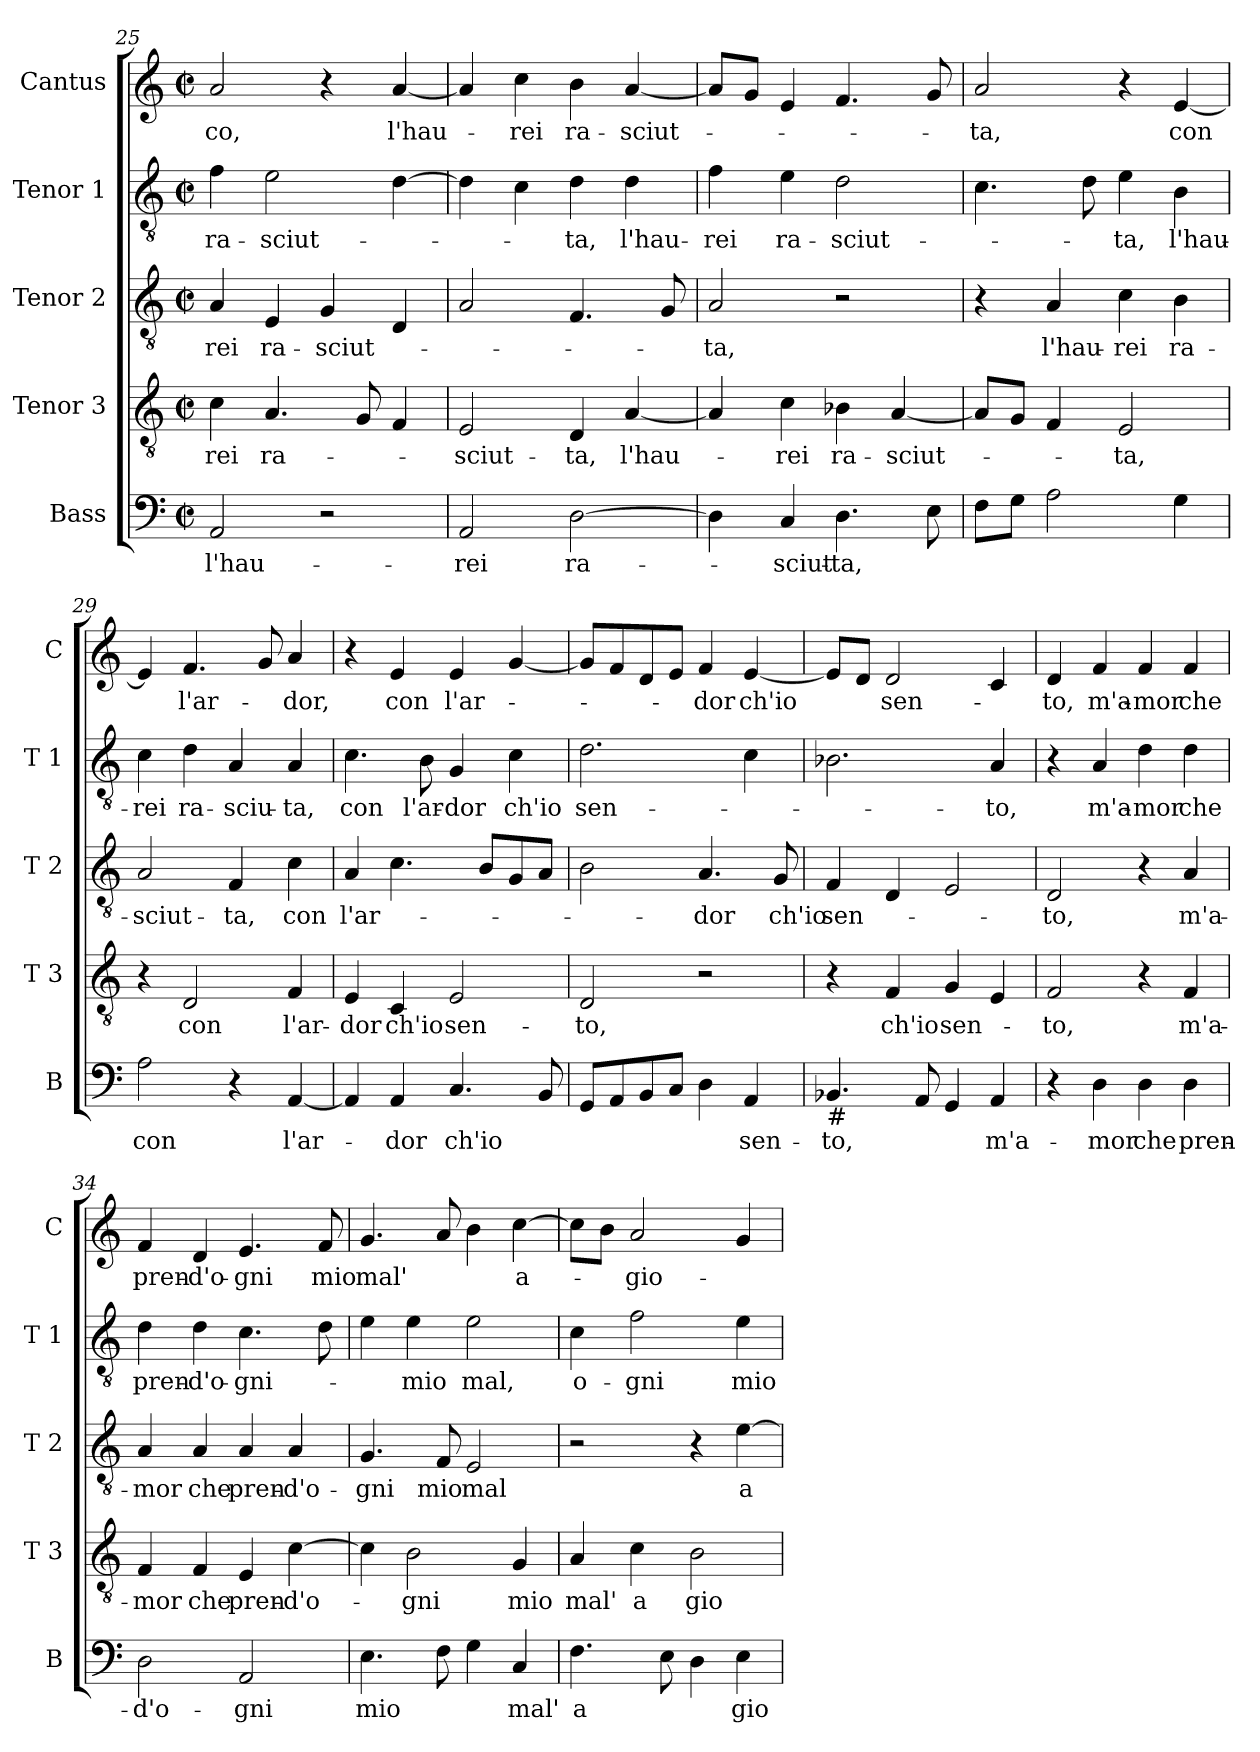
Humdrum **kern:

**kern	**text	**kern	**text	**kern	**text	**kern	**text	**kern	**text
*part5	*part5	*part4	*part4	*part3	*part3	*part2	*part2	*part1	*part1
*staff5	*staff5	*staff4	*staff4	*staff3	*staff3	*staff2	*staff2	*staff1	*staff1
*I"Bass	*	*I"Tenor 3	*	*I"Tenor 2	*	*I"Tenor 1	*	*I"Cantus	*
*I'B	*	*I'T 3	*	*I'T 2	*	*I'T 1	*	*I'C	*
*clefF4	*	*clefGv2	*	*clefGv2	*	*clefGv2	*	*clefG2	*
*k[]	*	*k[]	*	*k[]	*	*k[]	*	*k[]	*
*C:	*	*C:	*	*C:	*	*C:	*	*C:	*
*M2/2	*	*M2/2	*	*M2/2	*	*M2/2	*	*M2/2	*
*met(c|)	*	*met(c|)	*	*met(c|)	*	*met(c|)	*	*met(c|)	*
=25	=25	=25	=25	=25	=25	=25	=25	=25	=25
2AA/	l'hau-	4c\	-rei	4A/	-rei	4f\	ra-	2a/	-co,
.	.	4.A/	ra-	4E/	ra-	2e\	-sciut-	.	.
2r	.	.	.	4G/	-sciut-	.	.	4r	.
.	.	8G/	.	.	.	.	.	.	.
.	.	4F/	.	4D/	.	[4d\	.	[4a/	l'hau-
!!LO:PB:g=z
=26	=26	=26	=26	=26	=26	=26	=26	=26	=26
2AA/	-rei	2E/	-sciut-	2A/	.	4d\]	.	4a/]	.
.	.	.	.	.	.	4c\	.	4cc\	-rei
[2D\	ra-	4D/	-ta,	4.F/	.	4d\	-ta,	4b\	ra-
.	.	[4A/	l'hau-	.	.	4d\	l'hau-	[4a/	-sciut-
.	.	.	.	8G/	.	.	.	.	.
=27	=27	=27	=27	=27	=27	=27	=27	=27	=27
4D\]	.	4A/]	.	2A/	-ta,	4f\	-rei	8a/L]	.
.	.	.	.	.	.	.	.	8g/J	.
4C/	-sciut-	4c\	-rei	.	.	4e\	ra-	4e/	.
4.D\	-ta,	4B-X\	ra-	2r	.	2d\	-sciut-	4.f/	.
.	.	[4A/	-sciut-	.	.	.	.	.	.
8E\	.	.	.	.	.	.	.	8g/	.
=28	=28	=28	=28	=28	=28	=28	=28	=28	=28
8F\L	.	8A/L]	.	4r	.	4.c\	.	2a/	-ta,
8G\J	.	8G/J	.	.	.	.	.	.	.
2A\	.	4F/	.	4A/	l'hau-	.	.	.	.
.	.	.	.	.	.	8d\	.	.	.
.	.	2E/	-ta,	4c\	-rei	4e\	-ta,	4r	.
4G\	.	.	.	4B\	ra-	4B\	l'hau-	[4e/	con
=29	=29	=29	=29	=29	=29	=29	=29	=29	=29
2A\	con	4r	.	2A/	-sciut-	4c\	-rei	4e/]	.
.	.	2D/	con	.	.	4d\	ra-	4.f/	l'ar-
4r	.	.	.	4F/	-ta,	4A/	-sciu-	.	.
.	.	.	.	.	.	.	.	8g/	.
[4AA/	l'ar-	4F/	l'ar-	4c\	con	4A/	-ta,	4a/	-dor,
=30	=30	=30	=30	=30	=30	=30	=30	=30	=30
4AA/]	.	4E/	-dor	4A/	l'ar-	4.c\	con	4r	.
4AA/	-dor	4C/	ch'io	4.c\	.	.	.	4e/	con
.	.	.	.	.	.	8B\	l'ar-	.	.
4.C/	ch'io	2E/	sen-	.	.	4G/	-dor	4e/	l'ar-
.	.	.	.	8B/L	.	.	.	.	.
.	.	.	.	8G/	.	4c\	ch'io	[4g/	.
8BB/	.	.	.	8A/J	.	.	.	.	.
!!LO:LB:g=z
=31	=31	=31	=31	=31	=31	=31	=31	=31	=31
8GG/L	.	2D/	-to,	2B\	.	2.d\	sen-	8g/L]	.
8AA/	.	.	.	.	.	.	.	8f/	.
8BB/	.	.	.	.	.	.	.	8d/	.
8C/J	.	.	.	.	.	.	.	8e/J	.
4D\	.	2r	.	4.A/	-dor	.	.	4f/	-dor
4AA/	sen-	.	.	.	.	4c\	.	[4e/	ch'io
.	.	.	.	8G/	ch'io	.	.	.	.
=32	=32	=32	=32	=32	=32	=32	=32	=32	=32
!LO:TX:b:t=#	!	!	!	!	!	!	!	!	!
4.BB-X/	-to,	4r	.	4F/	sen-	2.B-X\	.	8e/L]	.
.	.	.	.	.	.	.	.	8d/J	.
.	.	4F/	ch'io	4D/	.	.	.	2d/	sen-
8AA/	.	.	.	.	.	.	.	.	.
4GG/	.	4G/	sen-	2E/	.	.	.	.	.
4AA/	m'a-	4E/	.	.	.	4A/	-to,	4c/	.
=33	=33	=33	=33	=33	=33	=33	=33	=33	=33
4r	.	2F/	-to,	2D/	-to,	4r	.	4d/	-to,
4D\	-mor	.	.	.	.	4A/	m'a-	4f/	m'a-
4D\	che	4r	.	4r	.	4d\	-mor	4f/	-mor
4D\	pren-	4F/	m'a-	4A/	m'a-	4d\	che	4f/	che
=34	=34	=34	=34	=34	=34	=34	=34	=34	=34
2D\	-d'o-	4F/	-mor	4A/	-mor	4d\	pren-	4f/	pren-
.	.	4F/	che	4A/	che	4d\	-d'o-	4d/	-d'o-
2AA/	-gni	4E/	pren-	4A/	pren-	4.c\	-gni-	4.e/	-gni
.	.	[4c\	-d'o-	4A/	-d'o-	.	.	.	.
.	.	.	.	.	.	8d\	.	8f/	mio
=35	=35	=35	=35	=35	=35	=35	=35	=35	=35
4.E\	mio	4c\]	.	4.G/	-gni	4e\	.	4.g/	mal'
.	.	2B\	-gni	.	.	4e\	-mio	.	.
8F\	.	.	.	8F/	mio	.	.	8a/	.
4G\	.	.	.	2E/	mal	2e\	mal,	4b\	.
4C/	mal'	4G/	mio	.	.	.	.	[4cc\	a-
!!LO:LB:g=z
=36	=36	=36	=36	=36	=36	=36	=36	=36	=36
4.F\	a	4A/	mal'	2r	.	4c\	o-	8cc\L]	.
.	.	.	.	.	.	.	.	8b\J	.
.	.	4c\	a	.	.	2f\	-gni	2a/	-gio-
8E\	.	.	.	.	.	.	.	.	.
4D\	.	2B\	gio-	4r	.	.	.	.	.
4E\	gio-	.	.	[4e\	a-	4e\	mio	4g/	.
=	=	=	=	=	=	=	=	=	=
*-	*-	*-	*-	*-	*-	*-	*-	*-	*-
